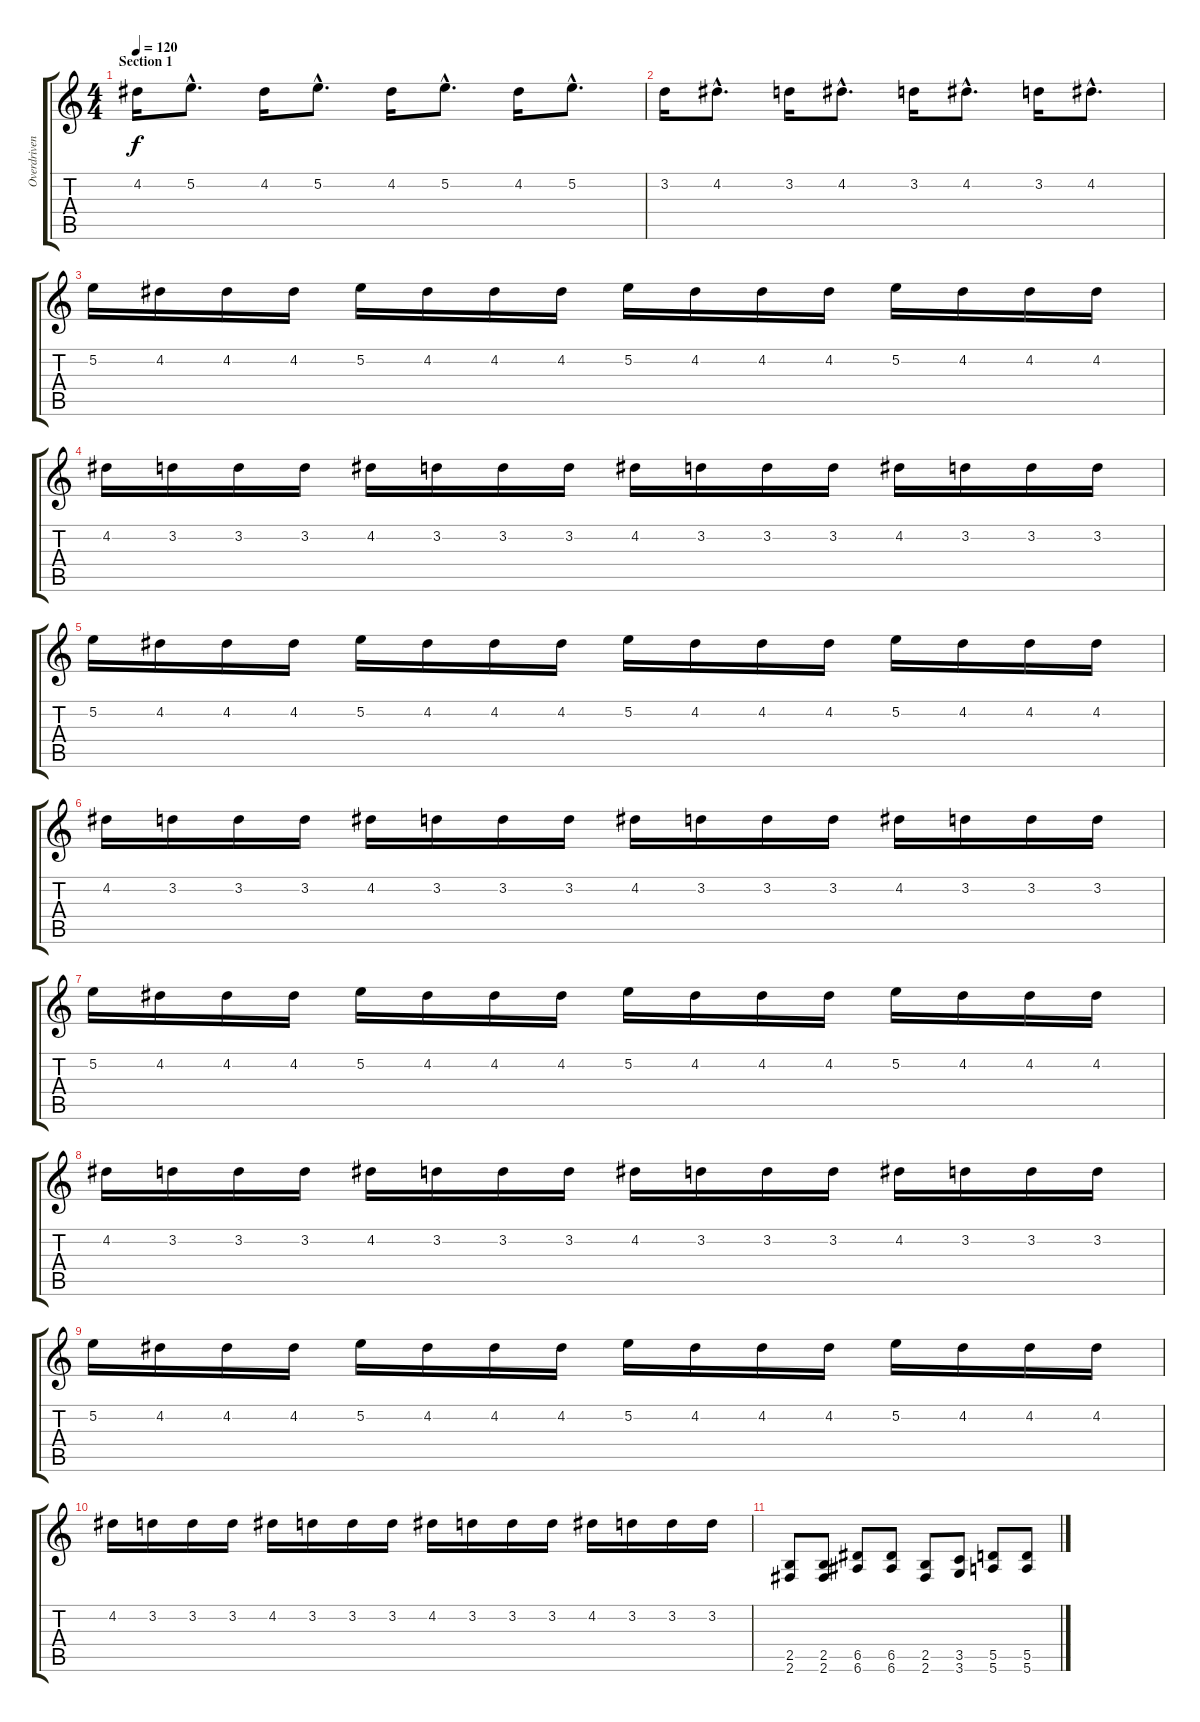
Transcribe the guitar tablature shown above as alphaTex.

\track ("Overdriven" "Overdriven") {instrument overdrivenguitar}
\staff {score tabs}
\tuning (E4 B3 G3 D3 A2 E2) {hide}
\ts (4 4)
\section ("" "Section 1")
\tempo 120
\clef g2
\ks c
4.2.16{dy f} 5.2{hac}.8{d} 4.2.16 5.2{hac}.8{d} 4.2.16 5.2{hac}.8{d} 4.2.16 5.2{hac}.8{d} |
3.2.16 4.2{hac}.8{d} 3.2.16 4.2{hac}.8{d} 3.2.16 4.2{hac}.8{d} 3.2.16 4.2{hac}.8{d} |
5.2.16 4.2.16 4.2.16 4.2.16 5.2.16 4.2.16 4.2.16 4.2.16 5.2.16 4.2.16 4.2.16 4.2.16 5.2.16 4.2.16 4.2.16 4.2.16 |
4.2.16 3.2.16 3.2.16 3.2.16 4.2.16 3.2.16 3.2.16 3.2.16 4.2.16 3.2.16 3.2.16 3.2.16 4.2.16 3.2.16 3.2.16 3.2.16 |
5.2.16 4.2.16 4.2.16 4.2.16 5.2.16 4.2.16 4.2.16 4.2.16 5.2.16 4.2.16 4.2.16 4.2.16 5.2.16 4.2.16 4.2.16 4.2.16 |
4.2.16 3.2.16 3.2.16 3.2.16 4.2.16 3.2.16 3.2.16 3.2.16 4.2.16 3.2.16 3.2.16 3.2.16 4.2.16 3.2.16 3.2.16 3.2.16 |
5.2.16 4.2.16 4.2.16 4.2.16 5.2.16 4.2.16 4.2.16 4.2.16 5.2.16 4.2.16 4.2.16 4.2.16 5.2.16 4.2.16 4.2.16 4.2.16 |
4.2.16 3.2.16 3.2.16 3.2.16 4.2.16 3.2.16 3.2.16 3.2.16 4.2.16 3.2.16 3.2.16 3.2.16 4.2.16 3.2.16 3.2.16 3.2.16 |
5.2.16 4.2.16 4.2.16 4.2.16 5.2.16 4.2.16 4.2.16 4.2.16 5.2.16 4.2.16 4.2.16 4.2.16 5.2.16 4.2.16 4.2.16 4.2.16 |
4.2.16 3.2.16 3.2.16 3.2.16 4.2.16 3.2.16 3.2.16 3.2.16 4.2.16 3.2.16 3.2.16 3.2.16 4.2.16 3.2.16 3.2.16 3.2.16 |
(2.5 2.6).8 (2.5 2.6).8 (6.5 6.6).8 (6.5 6.6).8 (2.5 2.6).8 (3.5 3.6).8 (5.5 5.6).8 (5.5 5.6).8
